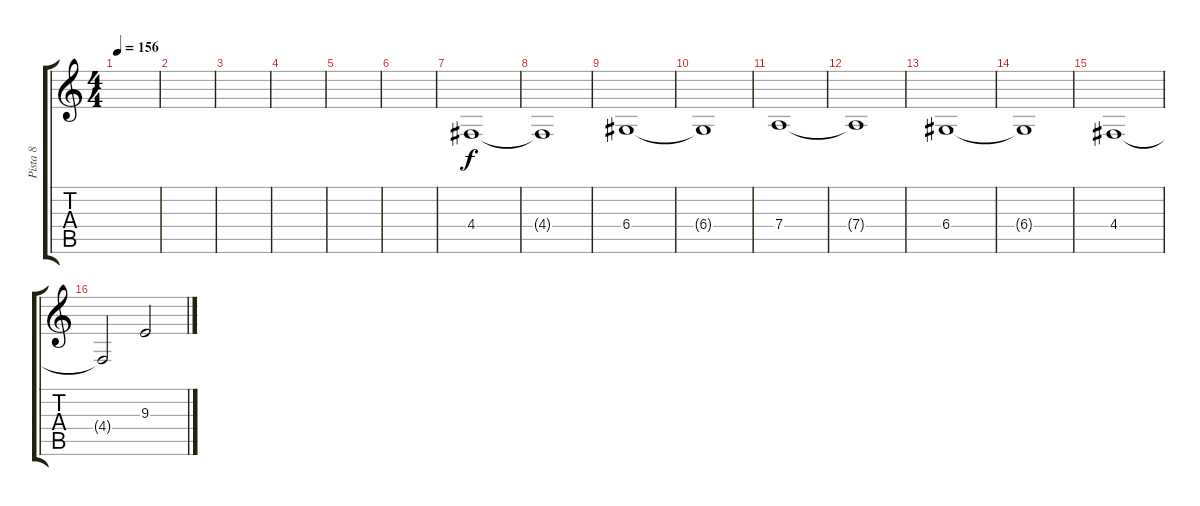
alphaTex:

\track ("Pista 8" "Pista 8") {instrument synthstrings1}
\staff {score tabs}
\tuning (E4 B3 G3 D3 A2 E2) {hide}
\ts (4 4)
\tempo 156
\clef g2
\ks c
|
|
|
|
|
|
4.4.1 |
4.4{t}.1 |
6.4.1 |
6.4{t}.1 |
7.4.1 |
7.4{t}.1 |
6.4.1 |
6.4{t}.1 |
4.4.1 |
4.4{t}.2 9.3.2
